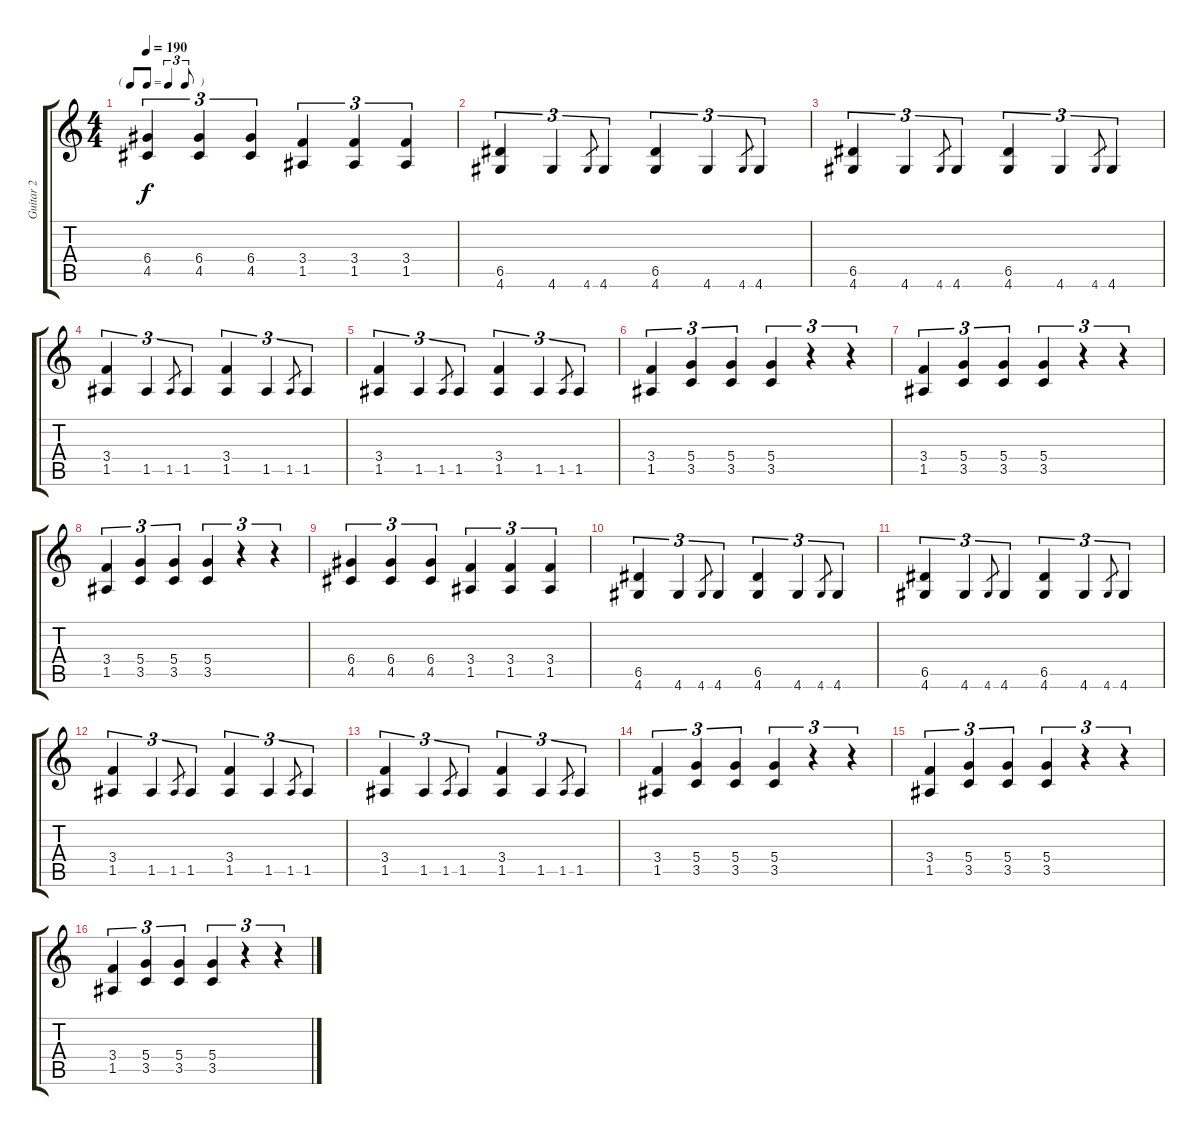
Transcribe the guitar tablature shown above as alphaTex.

\track ("Guitar 2" "Guitar 2") {instrument distortionguitar}
\staff {score tabs}
\tuning (E4 B3 G3 D3 A2 E2) {hide}
\ts (4 4)
\tf triplet8th
\tempo 190
\clef g2
\ks c
(6.4 4.5).4{tu (3 2) dy f} (6.4 4.5).4{tu (3 2)} (6.4 4.5).4{tu (3 2)} (3.4 1.5).4{tu (3 2)} (3.4 1.5).4{tu (3 2)} (3.4 1.5).4{tu (3 2)} |
(6.5 4.6).4{tu (3 2)} 4.6.4{tu (3 2)} 4.6.8{gr} 4.6.4{tu (3 2)} (6.5 4.6).4{tu (3 2)} 4.6.4{tu (3 2)} 4.6.8{gr} 4.6.4{tu (3 2)} |
(6.5 4.6).4{tu (3 2)} 4.6.4{tu (3 2)} 4.6.8{gr} 4.6.4{tu (3 2)} (6.5 4.6).4{tu (3 2)} 4.6.4{tu (3 2)} 4.6.8{gr} 4.6.4{tu (3 2)} |
(3.4 1.5).4{tu (3 2)} 1.5.4{tu (3 2)} 1.5.8{gr} 1.5.4{tu (3 2)} (3.4 1.5).4{tu (3 2)} 1.5.4{tu (3 2)} 1.5.8{gr} 1.5.4{tu (3 2)} |
(3.4 1.5).4{tu (3 2)} 1.5.4{tu (3 2)} 1.5.8{gr} 1.5.4{tu (3 2)} (3.4 1.5).4{tu (3 2)} 1.5.4{tu (3 2)} 1.5.8{gr} 1.5.4{tu (3 2)} |
(3.4 1.5).4{tu (3 2)} (5.4 3.5).4{tu (3 2)} (5.4 3.5).4{tu (3 2)} (5.4 3.5).4{tu (3 2)} r.4{tu (3 2)} r.4{tu (3 2)} |
(3.4 1.5).4{tu (3 2)} (5.4 3.5).4{tu (3 2)} (5.4 3.5).4{tu (3 2)} (5.4 3.5).4{tu (3 2)} r.4{tu (3 2)} r.4{tu (3 2)} |
(3.4 1.5).4{tu (3 2)} (5.4 3.5).4{tu (3 2)} (5.4 3.5).4{tu (3 2)} (5.4 3.5).4{tu (3 2)} r.4{tu (3 2)} r.4{tu (3 2)} |
(6.4 4.5).4{tu (3 2)} (6.4 4.5).4{tu (3 2)} (6.4 4.5).4{tu (3 2)} (3.4 1.5).4{tu (3 2)} (3.4 1.5).4{tu (3 2)} (3.4 1.5).4{tu (3 2)} |
(6.5 4.6).4{tu (3 2)} 4.6.4{tu (3 2)} 4.6.8{gr} 4.6.4{tu (3 2)} (6.5 4.6).4{tu (3 2)} 4.6.4{tu (3 2)} 4.6.8{gr} 4.6.4{tu (3 2)} |
(6.5 4.6).4{tu (3 2)} 4.6.4{tu (3 2)} 4.6.8{gr} 4.6.4{tu (3 2)} (6.5 4.6).4{tu (3 2)} 4.6.4{tu (3 2)} 4.6.8{gr} 4.6.4{tu (3 2)} |
(3.4 1.5).4{tu (3 2)} 1.5.4{tu (3 2)} 1.5.8{gr} 1.5.4{tu (3 2)} (3.4 1.5).4{tu (3 2)} 1.5.4{tu (3 2)} 1.5.8{gr} 1.5.4{tu (3 2)} |
(3.4 1.5).4{tu (3 2)} 1.5.4{tu (3 2)} 1.5.8{gr} 1.5.4{tu (3 2)} (3.4 1.5).4{tu (3 2)} 1.5.4{tu (3 2)} 1.5.8{gr} 1.5.4{tu (3 2)} |
(3.4 1.5).4{tu (3 2)} (5.4 3.5).4{tu (3 2)} (5.4 3.5).4{tu (3 2)} (5.4 3.5).4{tu (3 2)} r.4{tu (3 2)} r.4{tu (3 2)} |
(3.4 1.5).4{tu (3 2)} (5.4 3.5).4{tu (3 2)} (5.4 3.5).4{tu (3 2)} (5.4 3.5).4{tu (3 2)} r.4{tu (3 2)} r.4{tu (3 2)} |
(3.4 1.5).4{tu (3 2)} (5.4 3.5).4{tu (3 2)} (5.4 3.5).4{tu (3 2)} (5.4 3.5).4{tu (3 2)} r.4{tu (3 2)} r.4{tu (3 2)}
